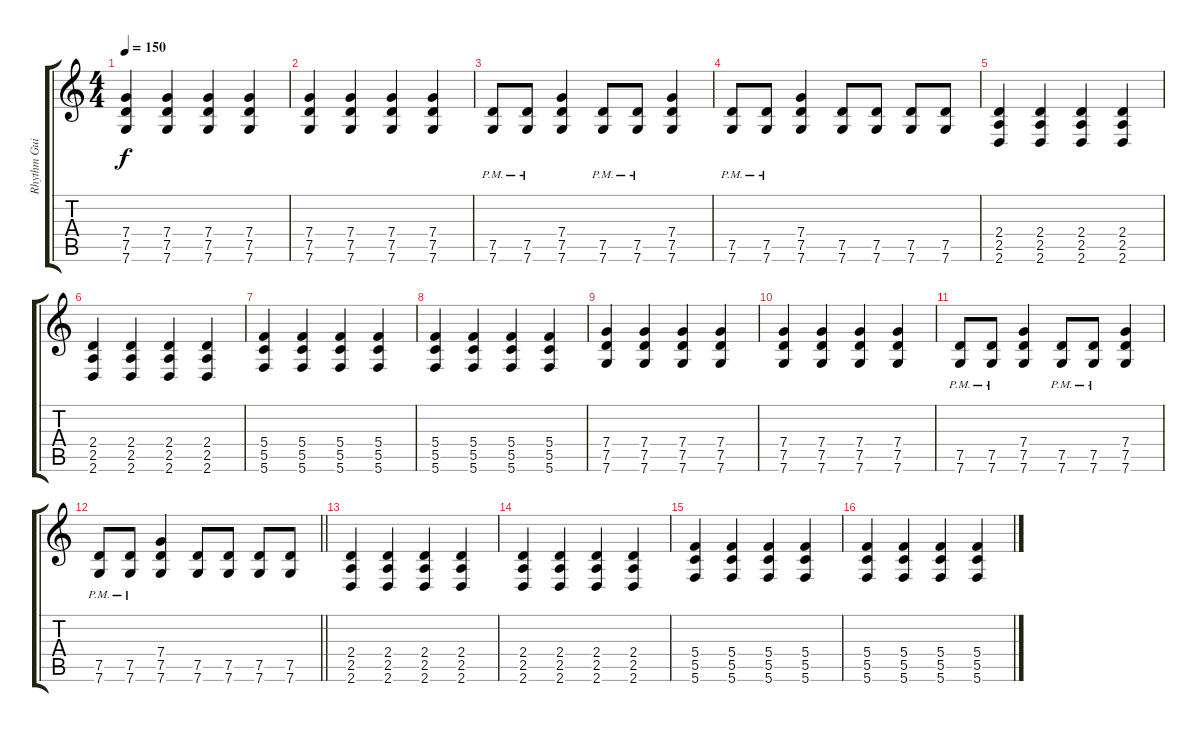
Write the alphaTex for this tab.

\track ("Rhythm Guitar" "Rhythm Gui") {instrument distortionguitar}
\staff {score tabs}
\tuning (D4 A3 F3 C3 G2 C2) {hide}
\ts (4 4)
\tempo 150
\clef g2
\ks c
(7.4 7.5 7.6).4{dy f} (7.4 7.5 7.6).4 (7.4 7.5 7.6).4 (7.4 7.5 7.6).4 |
(7.4 7.5 7.6).4 (7.4 7.5 7.6).4 (7.4 7.5 7.6).4 (7.4 7.5 7.6).4 |
(7.5{pm} 7.6{pm}).8 (7.5{pm} 7.6{pm}).8 (7.4 7.5 7.6).4 (7.5{pm} 7.6{pm}).8 (7.5{pm} 7.6{pm}).8 (7.4 7.5 7.6).4 |
(7.5{pm} 7.6{pm}).8 (7.5{pm} 7.6{pm}).8 (7.4 7.5 7.6).4 (7.5 7.6).8 (7.5 7.6).8 (7.5 7.6).8 (7.5 7.6).8 |
(2.4 2.5 2.6).4 (2.4 2.5 2.6).4 (2.4 2.5 2.6).4 (2.4 2.5 2.6).4 |
(2.4 2.5 2.6).4 (2.4 2.5 2.6).4 (2.4 2.5 2.6).4 (2.4 2.5 2.6).4 |
(5.4 5.5 5.6).4 (5.4 5.5 5.6).4 (5.4 5.5 5.6).4 (5.4 5.5 5.6).4 |
(5.4 5.5 5.6).4 (5.4 5.5 5.6).4 (5.4 5.5 5.6).4 (5.4 5.5 5.6).4 |
(7.4 7.5 7.6).4 (7.4 7.5 7.6).4 (7.4 7.5 7.6).4 (7.4 7.5 7.6).4 |
(7.4 7.5 7.6).4 (7.4 7.5 7.6).4 (7.4 7.5 7.6).4 (7.4 7.5 7.6).4 |
(7.5{pm} 7.6{pm}).8 (7.5{pm} 7.6{pm}).8 (7.4 7.5 7.6).4 (7.5{pm} 7.6{pm}).8 (7.5{pm} 7.6{pm}).8 (7.4 7.5 7.6).4 |
\barLineRight lightlight
(7.5{pm} 7.6{pm}).8 (7.5{pm} 7.6{pm}).8 (7.4 7.5 7.6).4 (7.5 7.6).8 (7.5 7.6).8 (7.5 7.6).8 (7.5 7.6).8 |
(2.4 2.5 2.6).4 (2.4 2.5 2.6).4 (2.4 2.5 2.6).4 (2.4 2.5 2.6).4 |
(2.4 2.5 2.6).4 (2.4 2.5 2.6).4 (2.4 2.5 2.6).4 (2.4 2.5 2.6).4 |
(5.4 5.5 5.6).4 (5.4 5.5 5.6).4 (5.4 5.5 5.6).4 (5.4 5.5 5.6).4 |
(5.4 5.5 5.6).4 (5.4 5.5 5.6).4 (5.4 5.5 5.6).4 (5.4 5.5 5.6).4
